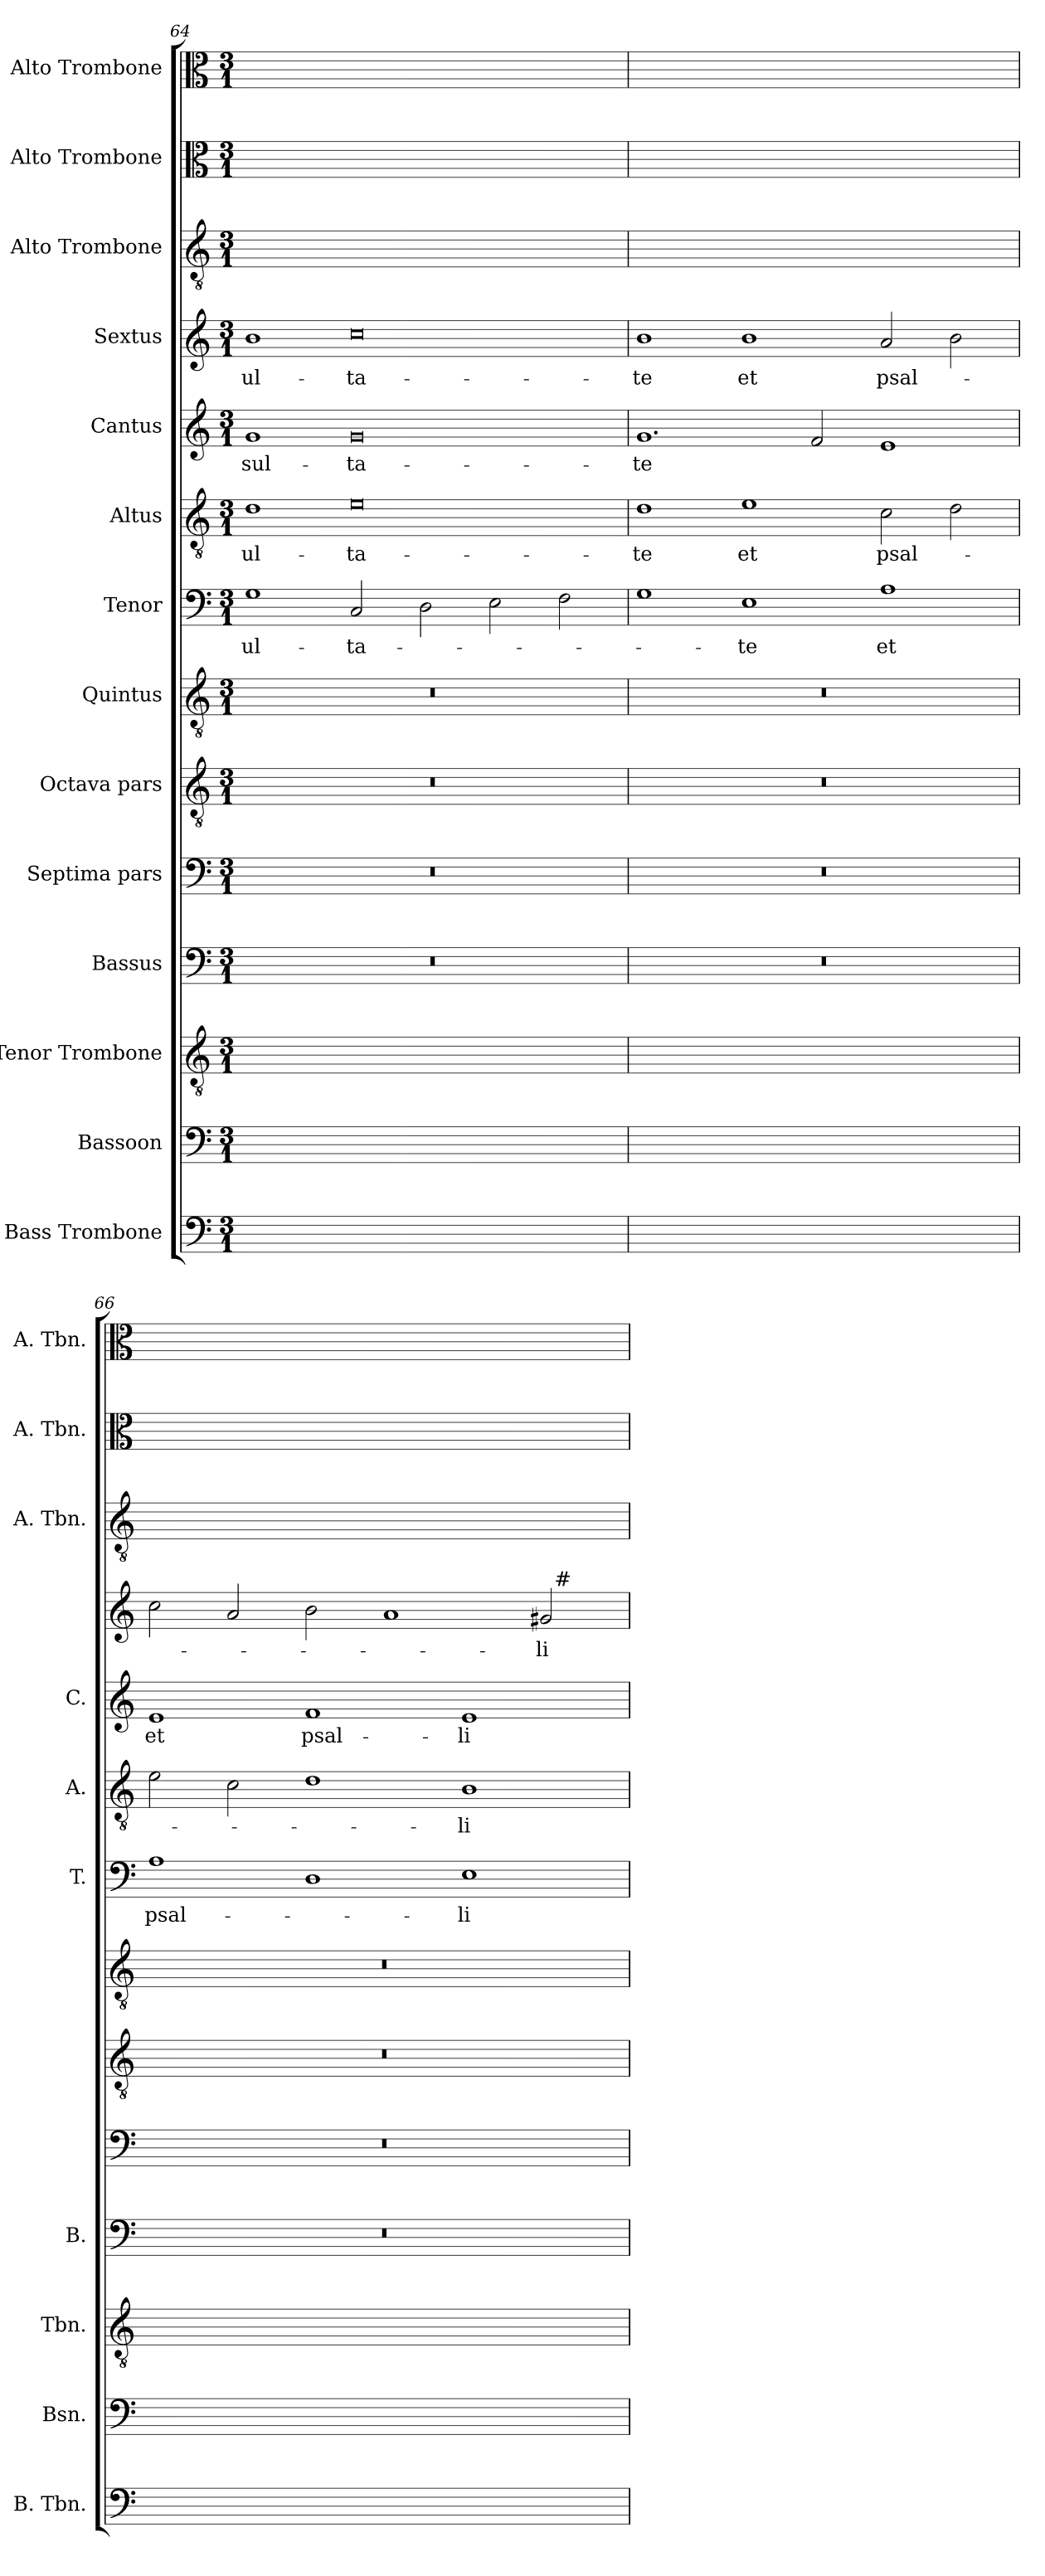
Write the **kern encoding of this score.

**kern	**kern	**kern	**kern	**kern	**kern	**kern	**kern	**text	**kern	**text	**kern	**text	**kern	**text	**kern	**text	**kern	**text	**kern	**text
*part14	*part13	*part12	*part11	*part10	*part9	*part8	*part7	*part7	*part6	*part6	*part5	*part5	*part4	*part4	*part3	*part3	*part2	*part2	*part1	*part1
*staff14	*staff13	*staff12	*staff11	*staff10	*staff9	*staff8	*staff7	*staff7	*staff6	*staff6	*staff5	*staff5	*staff4	*staff4	*staff3	*staff3	*staff2	*staff2	*staff1	*staff1
*I"Bass Trombone	*I"Bassoon	*I"Tenor Trombone	*I"Bassus	*I"Septima pars	*I"Octava pars	*I"Quintus	*I"Tenor	*	*I"Altus	*	*I"Cantus	*	*I"Sextus	*	*I"Alto Trombone	*	*I"Alto Trombone	*	*I"Alto Trombone	*
*I'B. Tbn.	*I'Bsn.	*I'Tbn.	*I'B.	*	*	*	*I'T.	*	*I'A.	*	*I'C.	*	*	*	*I'A. Tbn.	*	*I'A. Tbn.	*	*I'A. Tbn.	*
*clefF4	*clefF4	*clefGv2	*clefF4	*clefF4	*clefGv2	*clefGv2	*clefF4	*	*clefGv2	*	*clefG2	*	*clefG2	*	*clefGv2	*	*clefC3	*	*clefC3	*
*	*	*	*	*	*ITrd7c12	*ITrd7c12	*	*	*ITrd7c12	*	*	*	*	*	*	*	*	*	*	*
*k[]	*k[]	*k[]	*k[]	*k[]	*k[]	*k[]	*k[]	*	*k[]	*	*k[]	*	*k[]	*	*k[]	*	*k[]	*	*k[]	*
*a:	*a:	*a:	*a:	*a:	*a:	*a:	*a:	*	*a:	*	*a:	*	*a:	*	*a:	*	*a:	*	*a:	*
*M3/1	*M3/1	*M3/1	*M3/1	*M3/1	*M3/1	*M3/1	*M3/1	*	*M3/1	*	*M3/1	*	*M3/1	*	*M3/1	*	*M3/1	*	*M3/1	*
=64	=64	=64	=64	=64	=64	=64	=64	=64	=64	=64	=64	=64	=64	=64	=64	=64	=64	=64	=64	=64
!	!	!	!LO:N:vis=1	!LO:N:vis=1	!LO:N:vis=1	!LO:N:vis=1	!	!LO:LY:b	!	!LO:LY:b	!	!LO:LY:b	!	!LO:LY:b	!	!	!	!	!	!
0.ryy	0.ryy	0.ryy	0.r	0.r	0.r	0.r	1G	-ul-	1D	-ul-	1g	-sul-	1b	-ul-	1Dyy	-ul-	1gyy	-sul-	1byy	-ul-
!	!	!	!	!	!	!	!	!LO:LY:b	!	!LO:LY:b	!	!LO:LY:b	!	!LO:LY:b	!	!	!	!	!	!
.	.	.	.	.	.	.	2C/	-ta-	0E	-ta-	0g	-ta-	0cc	-ta-	0Eyy	-ta-	0gyy	-ta-	0ccyy	-ta-
.	.	.	.	.	.	.	2D\	.	.	.	.	.	.	.	.	.	.	.	.	.
.	.	.	.	.	.	.	2E\	.	.	.	.	.	.	.	.	.	.	.	.	.
.	.	.	.	.	.	.	2F\	.	.	.	.	.	.	.	.	.	.	.	.	.
=65	=65	=65	=65	=65	=65	=65	=65	=65	=65	=65	=65	=65	=65	=65	=65	=65	=65	=65	=65	=65
!	!	!	!LO:N:vis=1	!LO:N:vis=1	!LO:N:vis=1	!LO:N:vis=1	!	!	!	!LO:LY:b	!	!LO:LY:b	!	!LO:LY:b	!	!	!	!	!	!
0.ryy	0.ryy	0.ryy	0.r	0.r	0.r	0.r	1G	.	1D	-te	1.g	-te	1b	-te	1Dyy	-te	1.gyy	-te	1byy	-te
!	!	!	!	!	!	!	!	!LO:LY:b	!	!LO:LY:b	!	!	!	!LO:LY:b	!	!	!	!	!	!
.	.	.	.	.	.	.	1E	-te	1E	et	.	.	1b	et	1Eyy	et	.	.	1byy	et
.	.	.	.	.	.	.	.	.	.	.	2f/	.	.	.	.	.	2f\yy	.	.	.
!	!	!	!	!	!	!	!	!LO:LY:b	!	!LO:LY:b	!	!	!	!LO:LY:b	!	!	!	!	!	!
.	.	.	.	.	.	.	1A	et	2C\	psal-	1e	.	2a/	psal-	2C/yy	psal-	1eyy	.	2a\yy	psal-
.	.	.	.	.	.	.	.	.	2D\	.	.	.	2b\	.	2D/yy	.	.	.	2b\yy	.
!!LO:LB:g=z
=66	=66	=66	=66	=66	=66	=66	=66	=66	=66	=66	=66	=66	=66	=66	=66	=66	=66	=66	=66	=66
!	!	!	!LO:N:vis=1	!LO:N:vis=1	!LO:N:vis=1	!LO:N:vis=1	!	!LO:LY:b	!	!	!	!LO:LY:b	!	!	!	!	!	!	!	!
*	*	*	*	*	*	*	*	*	*	*	*	*	*^	*	*	*	*	*	*	*
0.ryy	0.ryy	0.ryy	0.r	0.r	0.r	0.r	1A	psal-	2E\	.	1e	et	2cc\	1ryy	.	2E/yy	.	1eyy	et	2cc\yy	.
.	.	.	.	.	.	.	.	.	2C\	.	.	.	2a/	.	.	2C/yy	.	.	.	2a\yy	.
!	!	!	!	!	!	!	!	!	!	!	!	!LO:LY:b	!	!	!	!	!	!	!	!	!
.	.	.	.	.	.	.	1D	.	1D	.	1f	psal-	2b\	1ryy	.	1Dyy	.	1fyy	psal-	2b\yy	.
.	.	.	.	.	.	.	.	.	.	.	.	.	1a	.	.	.	.	.	.	1ayy	.
!	!	!	!	!	!	!	!	!LO:LY:b	!	!LO:LY:b	!	!LO:LY:b	!	!	!	!	!	!	!	!	!
.	.	.	.	.	.	.	1E	-li-	1BB	-li-	1e	-li-	.	2ryy	.	1BByy	-li-	1eyy	-li-	.	.
!	!	!	!	!	!	!	!	!	!	!	!	!	!	!	!LO:LY:b	!	!	!	!	!	!
.	.	.	.	.	.	.	.	.	.	.	.	.	2g#/	32ryy	-li-	.	.	.	.	2g#\yy	-li-
!	!	!	!	!	!	!	!	!	!	!	!	!	!	!LO:TX:a:t=#	!	!	!	!	!	!	!
.	.	.	.	.	.	.	.	.	.	.	.	.	.	4...ryy	.	.	.	.	.	.	.
*	*	*	*	*	*	*	*	*	*	*	*	*	*v	*v	*	*	*	*	*	*	*
=	=	=	=	=	=	=	=	=	=	=	=	=	=	=	=	=	=	=	=	=
*-	*-	*-	*-	*-	*-	*-	*-	*-	*-	*-	*-	*-	*-	*-	*-	*-	*-	*-	*-	*-
